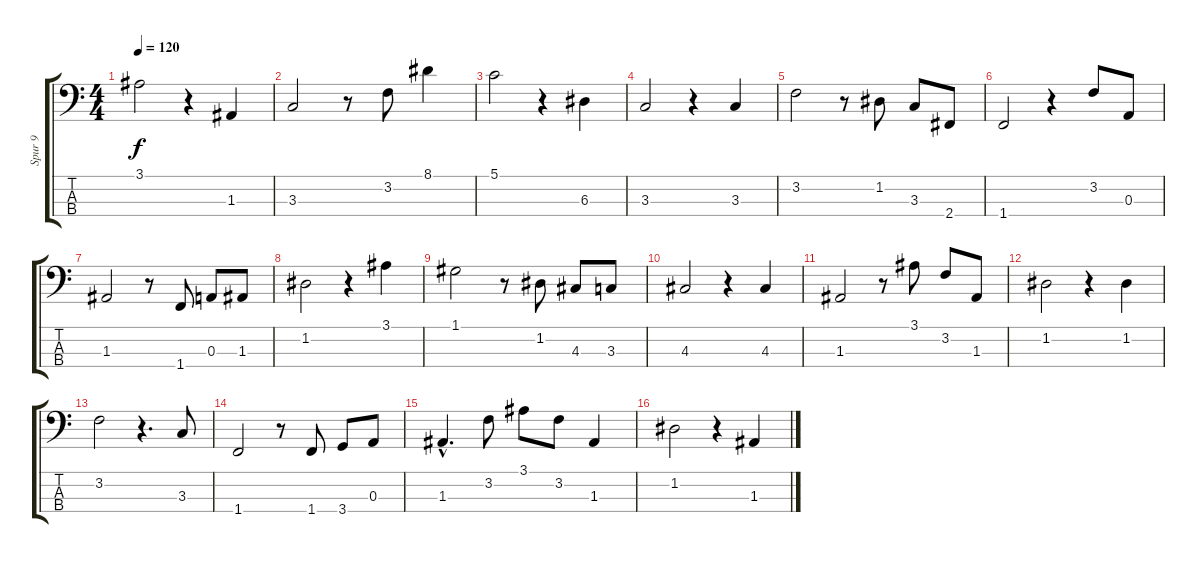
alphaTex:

\track ("Spur 9" "Spur 9") {instrument fretlessbass}
\staff {score tabs}
\tuning (G2 D2 A1 E1) {hide}
\ts (4 4)
\tempo 120
\clef f4
\ks c
3.1.2{dy f} r.4 1.3.4 |
3.3.2 r.8 3.2.8 8.1.4 |
5.1.2 r.4 6.3.4 |
3.3.2 r.4 3.3.4 |
3.2.2 r.8 1.2.8 3.3.8 2.4.8 |
1.4.2 r.4 3.2.8 0.3.8 |
1.3.2 r.8 1.4.8 0.3.8 1.3.8 |
1.2.2 r.4 3.1.4 |
1.1.2 r.8 1.2.8 4.3.8 3.3.8 |
4.3.2 r.4 4.3.4 |
1.3.2 r.8 3.1.8 3.2.8 1.3.8 |
1.2.2 r.4 1.2.4 |
3.2.2 r.4{d} 3.3.8 |
1.4.2 r.8 1.4.8 3.4.8 0.3.8 |
1.3{hac}.4{d} 3.2.8 3.1.8 3.2.8 1.3.4 |
1.2.2 r.4 1.3.4
